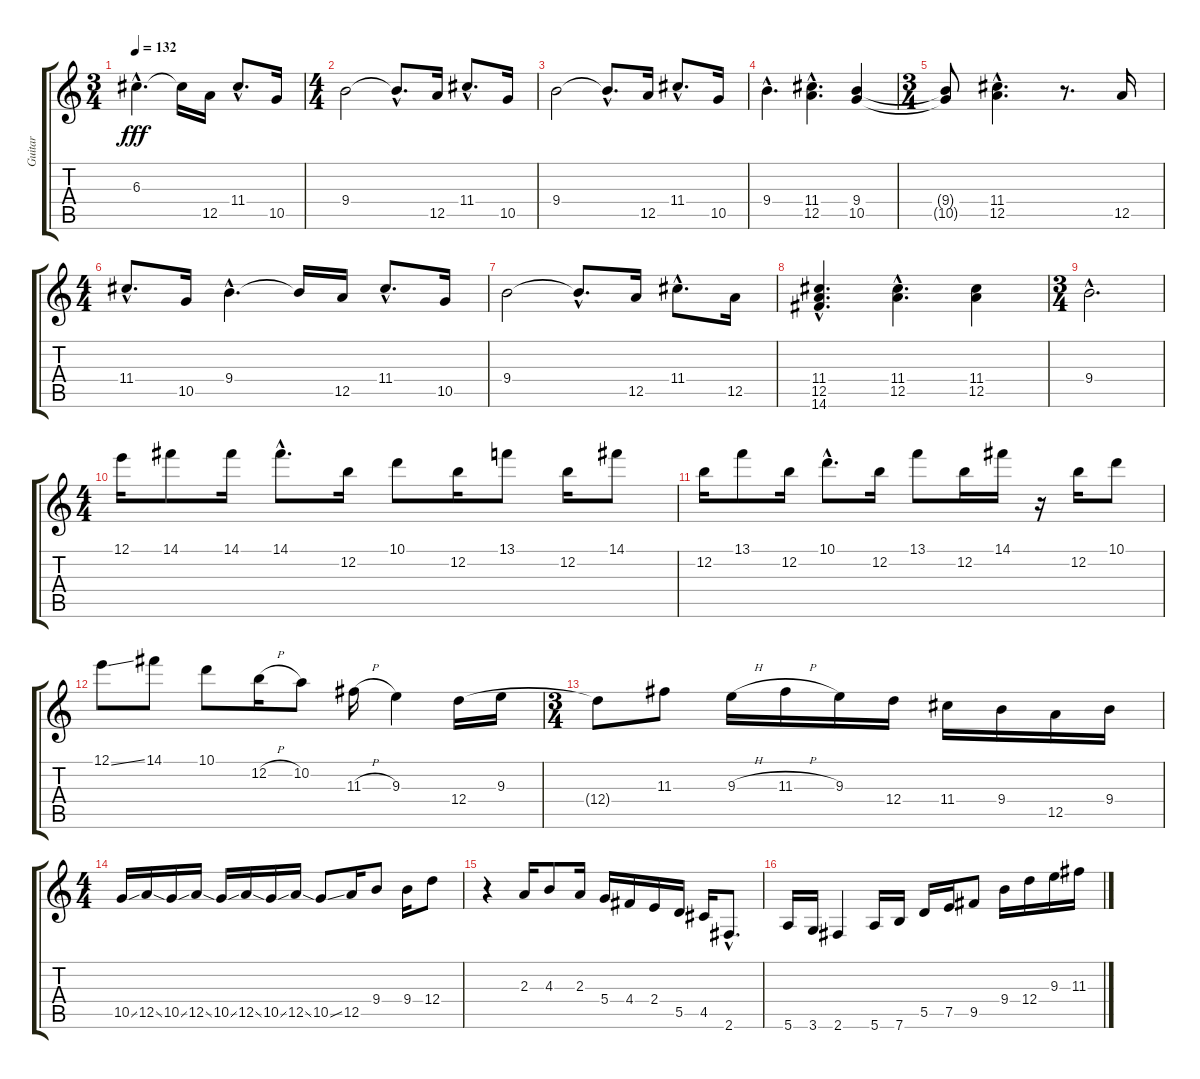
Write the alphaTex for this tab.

\track ("Guitar" "Guitar") {instrument overdrivenguitar}
\staff {score tabs}
\tuning (E4 B3 G3 D3 A2 E2) {hide}
\ts (3 4)
\tempo 132
\clef g2
\ks c
6.3{hac t}.4{d dy fff} 6.3{t}.16 12.5.16 11.4{hac}.8{d} 10.5.16 |
\ts (4 4)
9.4.2 9.4{hac t}.8{d} 12.5.16 11.4{hac}.8{d} 10.5.16 |
9.4.2 9.4{hac t}.8{d} 12.5.16 11.4{hac}.8{d} 10.5.16 |
9.4{hac}.4{d} (11.4{hac} 12.5{hac}).4{d} (9.4 10.5).4 |
\ts (3 4)
(9.4{t} 10.5{t}).8 (11.4{hac} 12.5{hac}).4{d} r.8{d} 12.5.16 |
\ts (4 4)
11.4{hac}.8{d} 10.5.16 9.4{hac}.4{d} 9.4{t}.16 12.5.16 11.4{hac}.8{d} 10.5.16 |
9.4.2 9.4{hac t}.8{d} 12.5.16 11.4{hac}.8{d} 12.5.16 |
(11.4{hac} 12.5{hac} 14.6{hac}).4{d} (11.4{hac} 12.5{hac}).4{d} (11.4 12.5).4 |
\ts (3 4)
9.4{hac}.2{d} |
\ts (4 4)
12.1.16 14.1.8 14.1.16 14.1{hac}.8{d} 12.2.16 10.1.8 12.2.16 13.1.8 12.2.16 14.1.8 |
12.2.16 13.1.8 12.2.16 10.1{hac}.8{d} 12.2.16 13.1.8 12.2.16 14.1.16 r.16 12.2.16 10.1.8 |
12.1{ss}.8 14.1.8 10.1.8 12.2{h}.16 10.2.8 11.3{h}.16 9.3.4 12.4.16 9.3.16 |
\ts (3 4)
12.4{t}.8 11.3.8 9.3{h}.16 11.3{h}.16 9.3.16 12.4.16 11.4.16 9.4.16 12.5.16 9.4.16 |
\ts (4 4)
10.5{ss}.16 12.5{ss}.16 10.5{ss}.16 12.5{ss}.16 10.5{ss}.16 12.5{ss}.16 10.5{ss}.16 12.5{ss}.16 10.5{ss}.8 12.5.16 9.4.8 9.4.16 12.4.8 |
r.4 2.3.16 4.3.8 2.3.16 5.4.16 4.4.16 2.4.16 5.5.16 4.5.16 2.6{hac}.8{d} |
5.6.16 3.6.16 2.6.4 5.6.16 7.6.16 5.5.16 7.5.16 9.5.8 9.4.16 12.4.16 9.3.16 11.3.16
